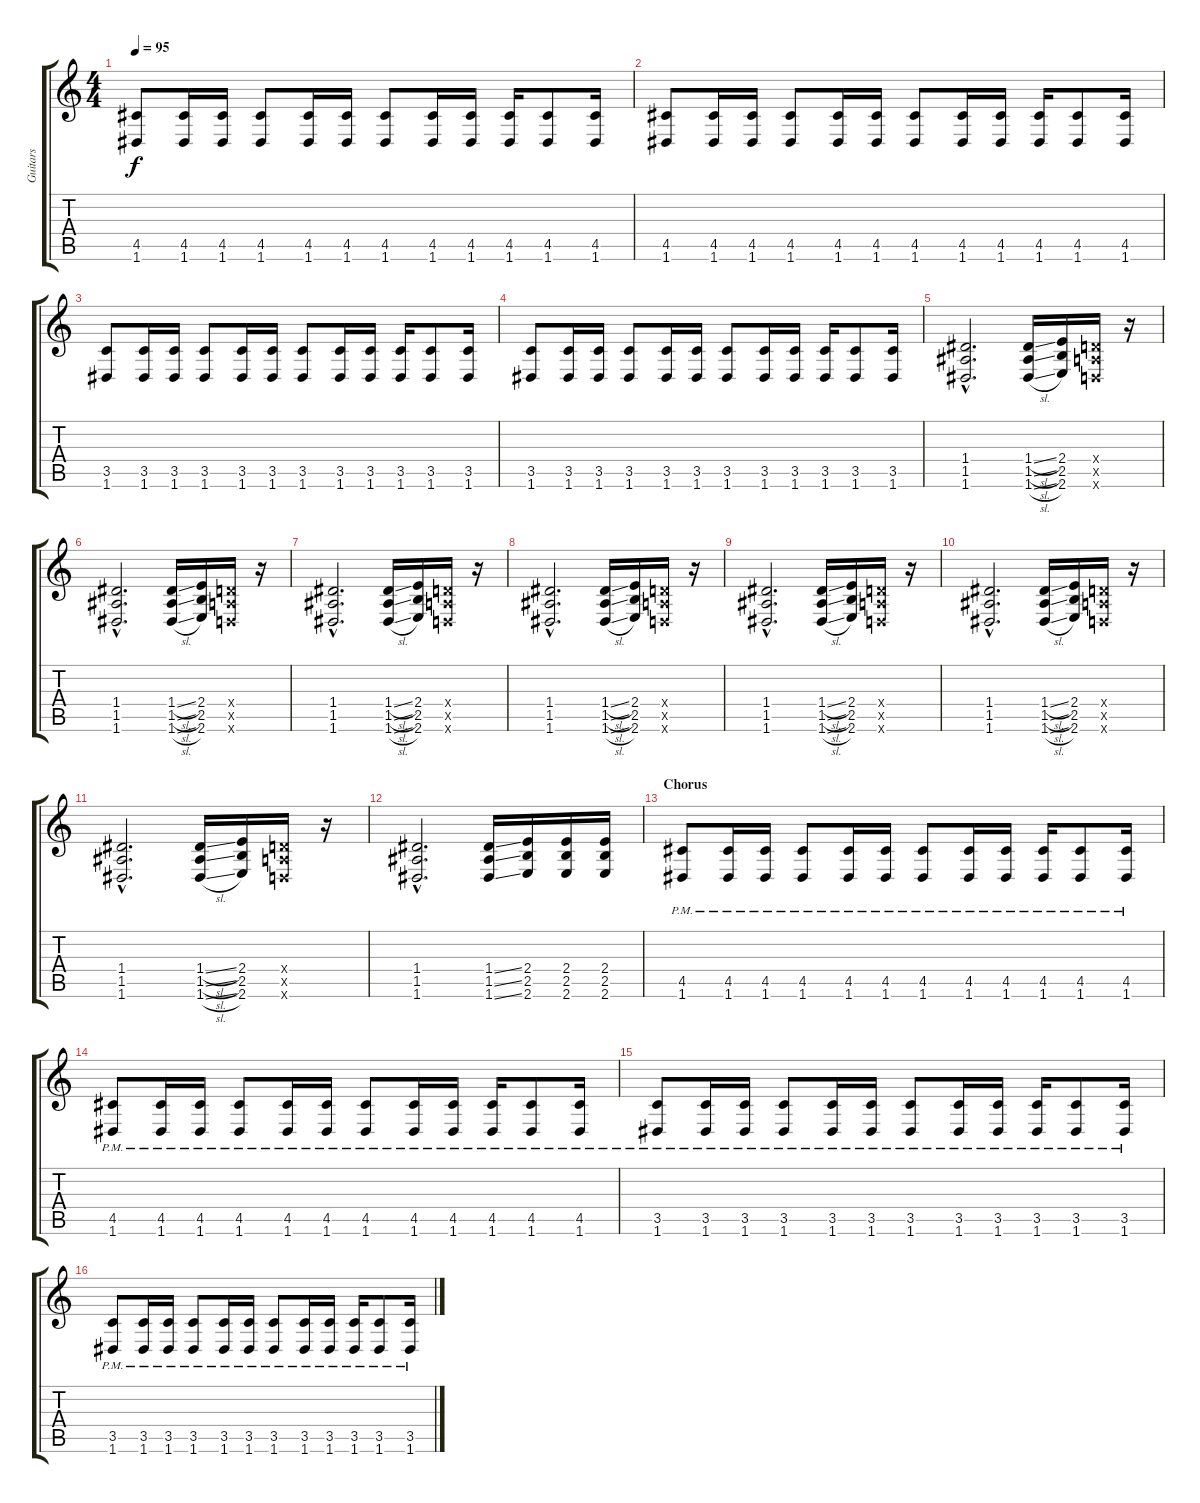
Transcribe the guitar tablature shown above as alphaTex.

\track ("Guitars" "Guitars") {instrument distortionguitar}
\staff {score tabs}
\tuning (E4 B3 G3 D3 A2 D2) {hide}
\ts (4 4)
\tempo 95
\clef g2
\ks c
(4.5 1.6).8{dy f volume 10 instrument electricguitarclean} (4.5 1.6).16 (4.5 1.6).16 (4.5 1.6).8 (4.5 1.6).16 (4.5 1.6).16 (4.5 1.6).8 (4.5 1.6).16 (4.5 1.6).16 (4.5 1.6).16 (4.5 1.6).8 (4.5 1.6).16 |
(4.5 1.6).8 (4.5 1.6).16 (4.5 1.6).16 (4.5 1.6).8 (4.5 1.6).16 (4.5 1.6).16 (4.5 1.6).8 (4.5 1.6).16 (4.5 1.6).16 (4.5 1.6).16 (4.5 1.6).8 (4.5 1.6).16 |
(3.5 1.6).8 (3.5 1.6).16 (3.5 1.6).16 (3.5 1.6).8 (3.5 1.6).16 (3.5 1.6).16 (3.5 1.6).8 (3.5 1.6).16 (3.5 1.6).16 (3.5 1.6).16 (3.5 1.6).8 (3.5 1.6).16 |
(3.5 1.6).8 (3.5 1.6).16 (3.5 1.6).16 (3.5 1.6).8 (3.5 1.6).16 (3.5 1.6).16 (3.5 1.6).8 (3.5 1.6).16 (3.5 1.6).16 (3.5 1.6).16 (3.5 1.6).8 (3.5 1.6).16 |
\section ("" "")
(1.4{hac} 1.5{hac} 1.6{hac}).2{d volume 12 balance 8 instrument distortionguitar} (1.4{sl} 1.5{sl} 1.6{sl}).16 (2.4 2.5 2.6).16 (0.4{x} 0.5{x} 0.6{x}).16 r.16 |
(1.4{hac} 1.5{hac} 1.6{hac}).2{d} (1.4{sl} 1.5{sl} 1.6{sl}).16 (2.4 2.5 2.6).16 (0.4{x} 0.5{x} 0.6{x}).16 r.16 |
(1.4{hac} 1.5{hac} 1.6{hac}).2{d} (1.4{sl} 1.5{sl} 1.6{sl}).16 (2.4 2.5 2.6).16 (0.4{x} 0.5{x} 0.6{x}).16 r.16 |
(1.4{hac} 1.5{hac} 1.6{hac}).2{d} (1.4{sl} 1.5{sl} 1.6{sl}).16 (2.4 2.5 2.6).16 (0.4{x} 0.5{x} 0.6{x}).16 r.16 |
(1.4{hac} 1.5{hac} 1.6{hac}).2{d} (1.4{sl} 1.5{sl} 1.6{sl}).16 (2.4 2.5 2.6).16 (0.4{x} 0.5{x} 0.6{x}).16 r.16 |
(1.4{hac} 1.5{hac} 1.6{hac}).2{d} (1.4{sl} 1.5{sl} 1.6{sl}).16 (2.4 2.5 2.6).16 (0.4{x} 0.5{x} 0.6{x}).16 r.16 |
(1.4{hac} 1.5{hac} 1.6{hac}).2{d} (1.4{sl} 1.5{sl} 1.6{sl}).16 (2.4 2.5 2.6).16 (0.4{x} 0.5{x} 0.6{x}).16 r.16 |
(1.4{hac} 1.5{hac} 1.6{hac}).2{d} (1.4{ss} 1.5{ss} 1.6{ss}).16 (2.4 2.5 2.6).16 (2.4 2.5 2.6).16 (2.4 2.5 2.6).16 |
\section ("" "Chorus")
(4.5{pm} 1.6{pm}).8 (4.5{pm} 1.6{pm}).16 (4.5{pm} 1.6{pm}).16 (4.5{pm} 1.6{pm}).8 (4.5{pm} 1.6{pm}).16 (4.5{pm} 1.6{pm}).16 (4.5{pm} 1.6{pm}).8 (4.5{pm} 1.6{pm}).16 (4.5{pm} 1.6{pm}).16 (4.5{pm} 1.6{pm}).16 (4.5{pm} 1.6{pm}).8 (4.5{pm} 1.6{pm}).16 |
(4.5{pm} 1.6{pm}).8 (4.5{pm} 1.6{pm}).16 (4.5{pm} 1.6{pm}).16 (4.5{pm} 1.6{pm}).8 (4.5{pm} 1.6{pm}).16 (4.5{pm} 1.6{pm}).16 (4.5{pm} 1.6{pm}).8 (4.5{pm} 1.6{pm}).16 (4.5{pm} 1.6{pm}).16 (4.5{pm} 1.6{pm}).16 (4.5{pm} 1.6{pm}).8 (4.5{pm} 1.6{pm}).16 |
(3.5{pm} 1.6{pm}).8 (3.5{pm} 1.6{pm}).16 (3.5{pm} 1.6{pm}).16 (3.5{pm} 1.6{pm}).8 (3.5{pm} 1.6{pm}).16 (3.5{pm} 1.6{pm}).16 (3.5{pm} 1.6{pm}).8 (3.5{pm} 1.6{pm}).16 (3.5{pm} 1.6{pm}).16 (3.5{pm} 1.6{pm}).16 (3.5{pm} 1.6{pm}).8 (3.5{pm} 1.6{pm}).16 |
(3.5{pm} 1.6{pm}).8 (3.5{pm} 1.6{pm}).16 (3.5{pm} 1.6{pm}).16 (3.5{pm} 1.6{pm}).8 (3.5{pm} 1.6{pm}).16 (3.5{pm} 1.6{pm}).16 (3.5{pm} 1.6{pm}).8 (3.5{pm} 1.6{pm}).16 (3.5{pm} 1.6{pm}).16 (3.5{pm} 1.6{pm}).16 (3.5{pm} 1.6{pm}).8 (3.5{pm} 1.6{pm}).16
